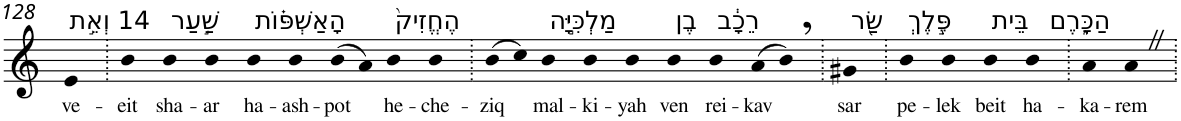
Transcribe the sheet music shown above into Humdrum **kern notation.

**kern	**text
*part1	*part1
*staff1	*staff1
*I"Piano	*
*I'Pno	*
!!LO:PB:g=z
*clefG2	*
*k[]	*
=128	=128
!LO:TX:a:t=14 וְאֵ֣ת	!
!	!LO:LY:b
4e	ve-
=129.	=129.
!	!LO:LY:b
4b	-eit
!LO:TX:a:t=שַׁ֣עַר	!
!	!LO:LY:b
4b	sha-
!	!LO:LY:b
4b	-ar
!LO:TX:a:t=הָאַשְׁפּ֗וֹת	!
!	!LO:LY:b
4b	ha-
!	!LO:LY:b
4b	-ash-
!	!LO:LY:b
(>8b	-pot
8a)	.
!LO:TX:a:t=הֶחֱזִיק֙	!
!	!LO:LY:b
4b	he-
!	!LO:LY:b
4b	-che-
=130.	=130.
!	!LO:LY:b
(>8b	-ziq
8cc)	.
!LO:TX:a:t=מַלְכִּיָּ֣ה	!
!	!LO:LY:b
4b	mal-
!	!LO:LY:b
4b	-ki-
!	!LO:LY:b
4b	-yah
!LO:TX:a:t=בֶן	!
!	!LO:LY:b
4b	ven
!LO:TX:a:t=רֵכָ֔ב	!
!	!LO:LY:b
4b	rei-
!	!LO:LY:b
(>8a	-kav
8b,)	.
=131.	=131.
!LO:TX:a:t=שַׂ֖ר	!
!	!LO:LY:b
4g#X	sar
=132.	=132.
!LO:TX:a:t=פֶּ֣לֶךְ	!
!	!LO:LY:b
4b	pe-
!	!LO:LY:b
4b	-lek
!LO:TX:a:t=בֵּית	!
!	!LO:LY:b
4b	beit
!LO:TX:a:t=הַכָּ֑רֶם	!
!	!LO:LY:b
4b	ha-
=133.	=133.
!	!LO:LY:b
4a	-ka-
!	!LO:LY:b
4aZ	-rem
=.	=.
*-	*-
